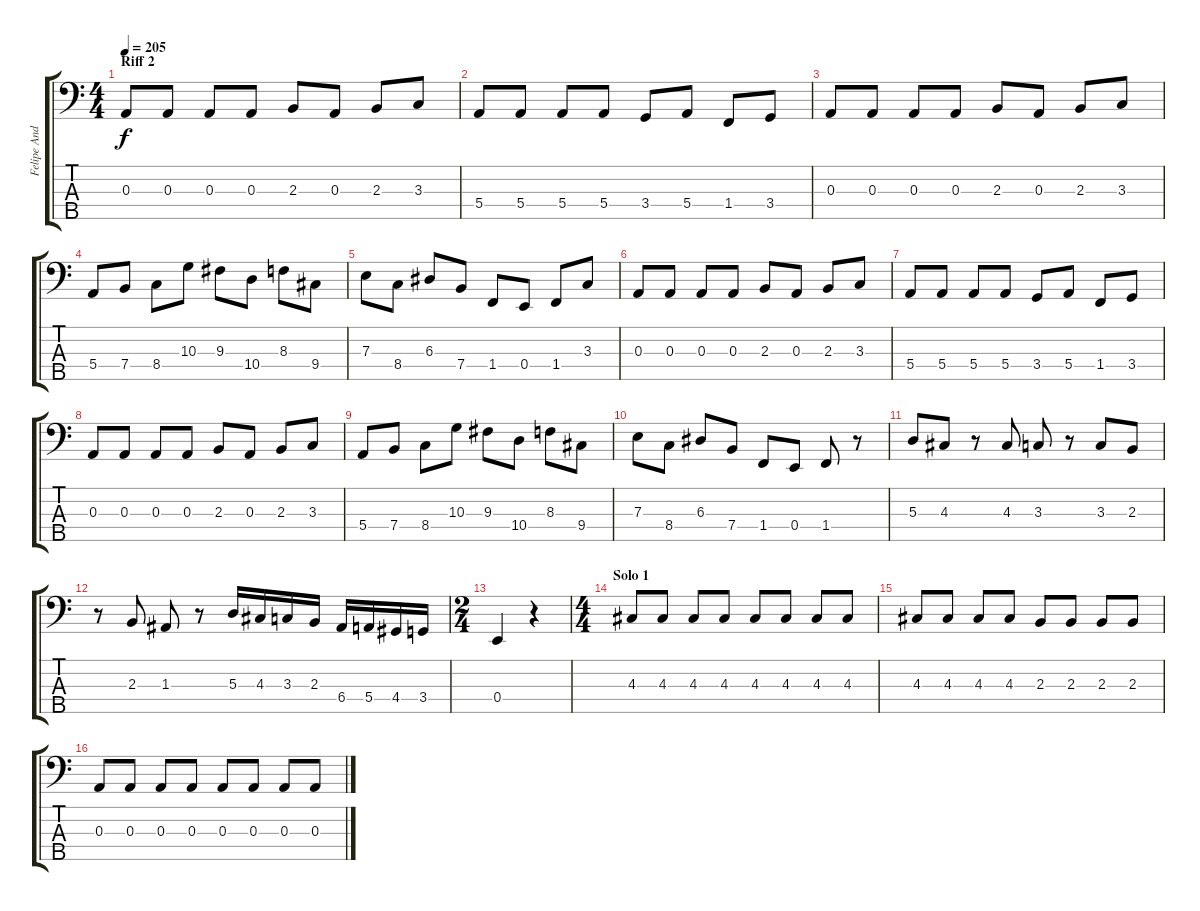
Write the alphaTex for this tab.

\track ("Felipe Andreoli" "Felipe And") {instrument electricbassfinger}
\staff {score tabs}
\tuning (G2 D2 A1 E1 B0) {hide}
\ts (4 4)
\section ("" "Riff 2")
\tempo 205
\clef f4
\ks c
0.3.8{dy f} 0.3.8 0.3.8 0.3.8 2.3.8 0.3.8 2.3.8 3.3.8 |
5.4.8 5.4.8 5.4.8 5.4.8 3.4.8 5.4.8 1.4.8 3.4.8 |
0.3.8 0.3.8 0.3.8 0.3.8 2.3.8 0.3.8 2.3.8 3.3.8 |
5.4.8 7.4.8 8.4.8 10.3.8 9.3.8 10.4.8 8.3.8 9.4.8 |
7.3.8 8.4.8 6.3.8 7.4.8 1.4.8 0.4.8 1.4.8 3.3.8 |
0.3.8 0.3.8 0.3.8 0.3.8 2.3.8 0.3.8 2.3.8 3.3.8 |
5.4.8 5.4.8 5.4.8 5.4.8 3.4.8 5.4.8 1.4.8 3.4.8 |
0.3.8 0.3.8 0.3.8 0.3.8 2.3.8 0.3.8 2.3.8 3.3.8 |
5.4.8 7.4.8 8.4.8 10.3.8 9.3.8 10.4.8 8.3.8 9.4.8 |
7.3.8 8.4.8 6.3.8 7.4.8 1.4.8 0.4.8 1.4.8 r.8 |
5.3.8 4.3.8 r.8 4.3.8 3.3.8 r.8 3.3.8 2.3.8 |
r.8 2.3.8 1.3.8 r.8 5.3.16 4.3.16 3.3.16 2.3.16 6.4.16 5.4.16 4.4.16 3.4.16 |
\ts (2 4)
0.4.4 r.4 |
\ts (4 4)
\section ("" "Solo 1")
4.3.8 4.3.8 4.3.8 4.3.8 4.3.8 4.3.8 4.3.8 4.3.8 |
4.3.8 4.3.8 4.3.8 4.3.8 2.3.8 2.3.8 2.3.8 2.3.8 |
0.3.8 0.3.8 0.3.8 0.3.8 0.3.8 0.3.8 0.3.8 0.3.8
